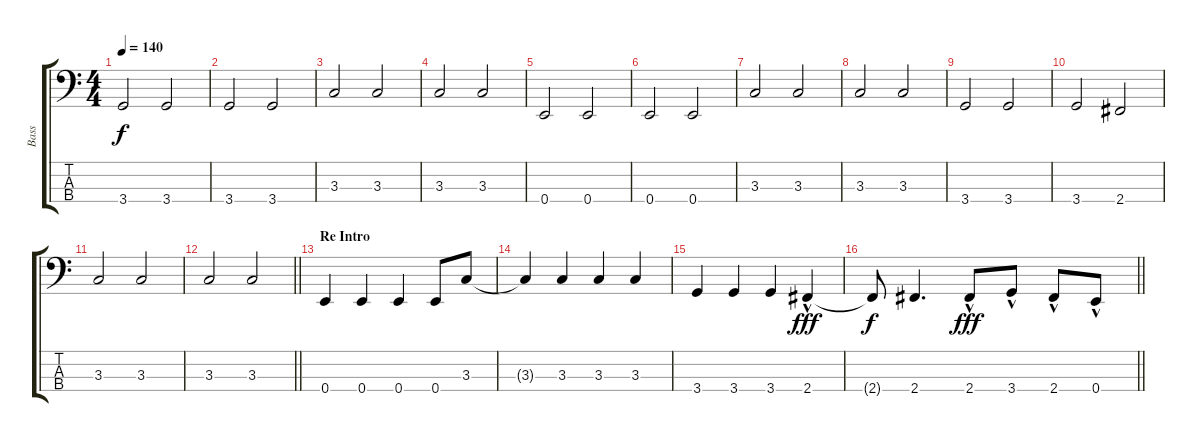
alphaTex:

\track ("Bass" "Bass") {instrument electricbasspick}
\staff {score tabs}
\tuning (G2 D2 A1 E1) {hide}
\ts (4 4)
\tempo 140
\clef f4
\ks c
3.4.2{dy f} 3.4.2 |
3.4.2 3.4.2 |
3.3.2 3.3.2 |
3.3.2 3.3.2 |
0.4.2 0.4.2 |
0.4.2 0.4.2 |
3.3.2 3.3.2 |
3.3.2 3.3.2 |
3.4.2 3.4.2 |
3.4.2 2.4.2 |
3.3.2 3.3.2 |
\barLineRight lightlight
3.3.2 3.3.2 |
\section ("" "Re Intro")
0.4.4 0.4.4 0.4.4 0.4.8 3.3.8 |
3.3{t}.4 3.3.4 3.3.4 3.3.4 |
3.4.4 3.4.4 3.4.4 2.4{hac}.4{dy fff} |
\barLineRight lightlight
2.4{t}.8{dy f} 2.4.4{d} 2.4{hac}.8{dy fff} 3.4{hac}.8 2.4{hac}.8 0.4{hac}.8
